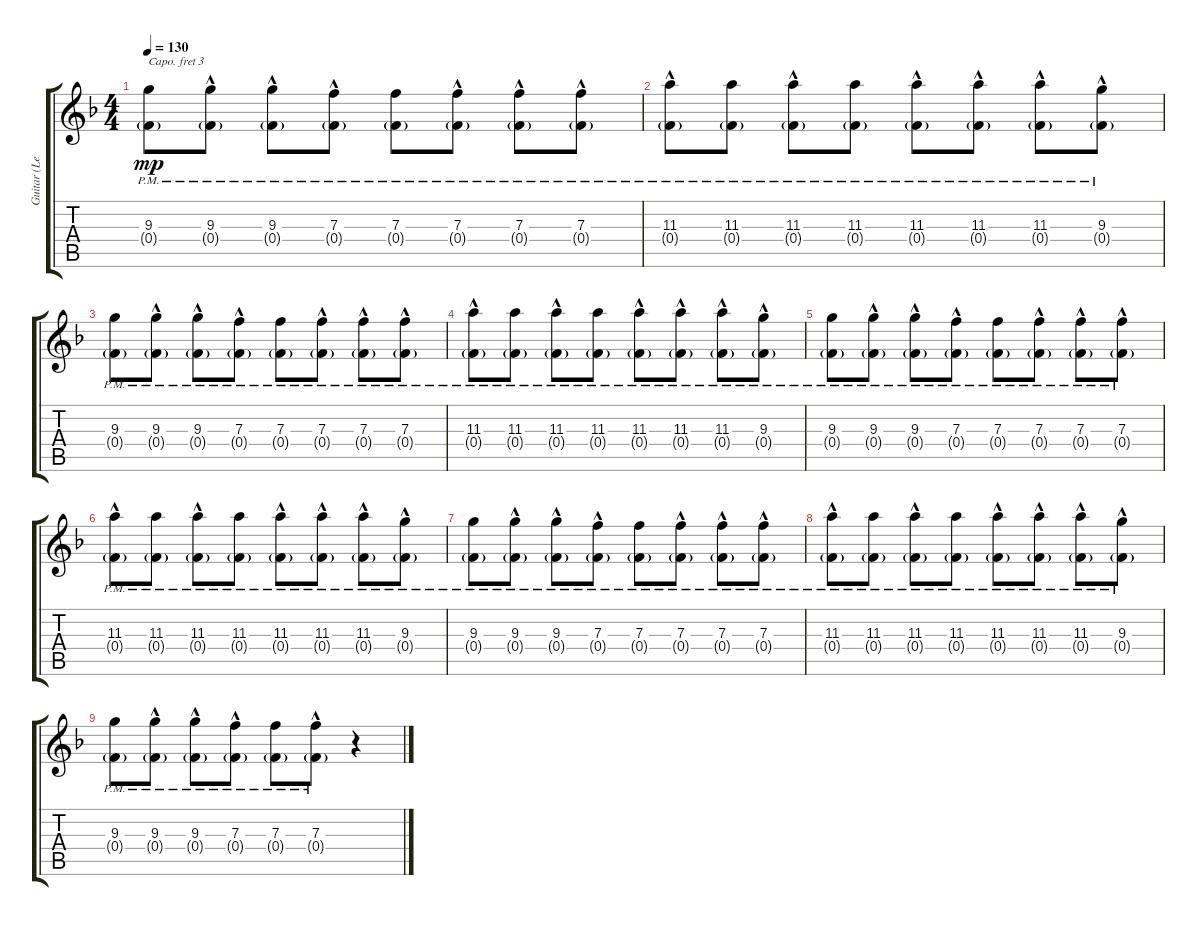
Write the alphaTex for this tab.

\track ("Guitar (Left)" "Guitar (Le") {instrument overdrivenguitar}
\staff {score tabs}
\capo 3
\tuning (E4 B3 G3 D3 A2 E2) {hide}
\ts (4 4)
\tempo 130
\clef g2
\ks f
(9.3{pm} 0.4{g pm}).8{dy mp} (9.3{hac pm} 0.4{g pm}).8 (9.3{hac pm} 0.4{g pm}).8 (7.3{hac pm} 0.4{g pm}).8 (7.3{pm} 0.4{g pm}).8 (7.3{hac pm} 0.4{g pm}).8 (7.3{hac pm} 0.4{g pm}).8 (7.3{hac pm} 0.4{g pm}).8 |
(11.3{hac pm} 0.4{g pm}).8 (11.3{pm} 0.4{g pm}).8 (11.3{hac pm} 0.4{g pm}).8 (11.3{pm} 0.4{g pm}).8 (11.3{hac pm} 0.4{g pm}).8 (11.3{hac pm} 0.4{g pm}).8 (11.3{hac pm} 0.4{g pm}).8 (9.3{hac pm} 0.4{g pm}).8 |
(9.3{pm} 0.4{g pm}).8 (9.3{hac pm} 0.4{g pm}).8 (9.3{hac pm} 0.4{g pm}).8 (7.3{hac pm} 0.4{g pm}).8 (7.3{pm} 0.4{g pm}).8 (7.3{hac pm} 0.4{g pm}).8 (7.3{hac pm} 0.4{g pm}).8 (7.3{hac pm} 0.4{g pm}).8 |
(11.3{hac pm} 0.4{g pm}).8 (11.3{pm} 0.4{g pm}).8 (11.3{hac pm} 0.4{g pm}).8 (11.3{pm} 0.4{g pm}).8 (11.3{hac pm} 0.4{g pm}).8 (11.3{hac pm} 0.4{g pm}).8 (11.3{hac pm} 0.4{g pm}).8 (9.3{hac pm} 0.4{g pm}).8 |
(9.3{pm} 0.4{g pm}).8 (9.3{hac pm} 0.4{g pm}).8 (9.3{hac pm} 0.4{g pm}).8 (7.3{hac pm} 0.4{g pm}).8 (7.3{pm} 0.4{g pm}).8 (7.3{hac pm} 0.4{g pm}).8 (7.3{hac pm} 0.4{g pm}).8 (7.3{hac pm} 0.4{g pm}).8 |
(11.3{hac pm} 0.4{g pm}).8 (11.3{pm} 0.4{g pm}).8 (11.3{hac pm} 0.4{g pm}).8 (11.3{pm} 0.4{g pm}).8 (11.3{hac pm} 0.4{g pm}).8 (11.3{hac pm} 0.4{g pm}).8 (11.3{hac pm} 0.4{g pm}).8 (9.3{hac pm} 0.4{g pm}).8 |
(9.3{pm} 0.4{g pm}).8 (9.3{hac pm} 0.4{g pm}).8 (9.3{hac pm} 0.4{g pm}).8 (7.3{hac pm} 0.4{g pm}).8 (7.3{pm} 0.4{g pm}).8 (7.3{hac pm} 0.4{g pm}).8 (7.3{hac pm} 0.4{g pm}).8 (7.3{hac pm} 0.4{g pm}).8 |
(11.3{hac pm} 0.4{g pm}).8 (11.3{pm} 0.4{g pm}).8 (11.3{hac pm} 0.4{g pm}).8 (11.3{pm} 0.4{g pm}).8 (11.3{hac pm} 0.4{g pm}).8 (11.3{hac pm} 0.4{g pm}).8 (11.3{hac pm} 0.4{g pm}).8 (9.3{hac pm} 0.4{g pm}).8 |
(9.3{pm} 0.4{g pm}).8 (9.3{hac pm} 0.4{g pm}).8 (9.3{hac pm} 0.4{g pm}).8 (7.3{hac pm} 0.4{g pm}).8 (7.3{pm} 0.4{g pm}).8 (7.3{hac pm} 0.4{g pm}).8 r.4
